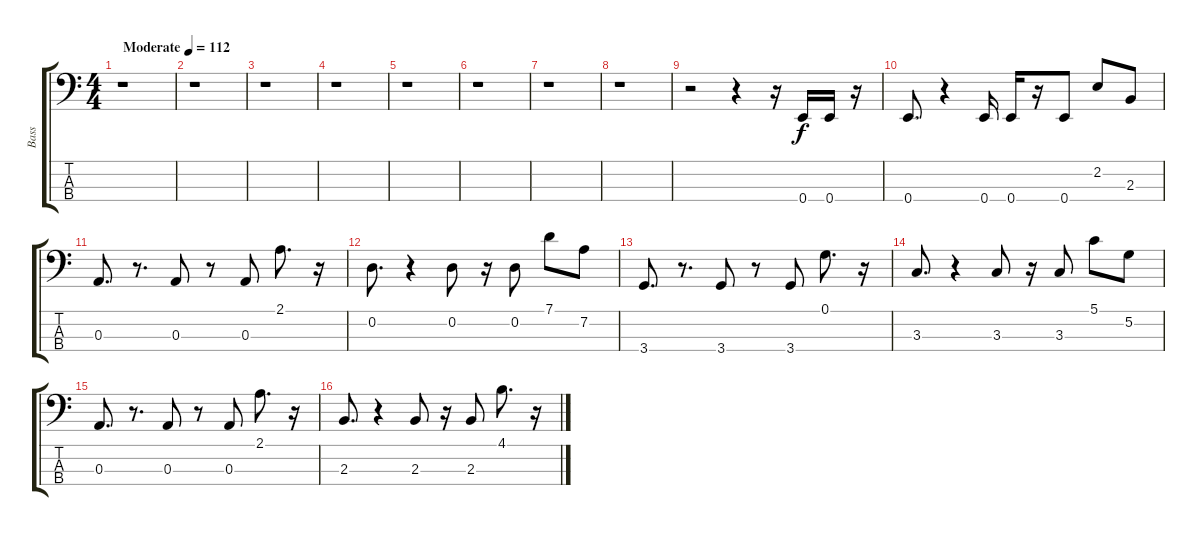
\track ("Bass" "Bass") {instrument electricbassfinger}
\staff {score tabs}
\tuning (G2 D2 A1 E1) {hide}
\ts (4 4)
\tempo (112 "Moderate")
\clef f4
\ks c
r.1{dy f instrument electricbassfinger} |
r.1 |
r.1 |
r.1 |
r.1 |
r.1 |
r.1 |
r.1 |
r.2 r.4 r.16 0.4.16 0.4.16 r.16 |
0.4.8{d} r.4 0.4.16 0.4.16 r.16 0.4.8 2.2.8 2.3.8 |
0.3.8{d} r.8{d} 0.3.8 r.8 0.3.8 2.1.8{d} r.16 |
0.2.8{d} r.4 0.2.8 r.16 0.2.8 7.1.8 7.2.8 |
3.4.8{d} r.8{d} 3.4.8 r.8 3.4.8 0.1.8{d} r.16 |
3.3.8{d} r.4 3.3.8 r.16 3.3.8 5.1.8 5.2.8 |
0.3.8{d} r.8{d} 0.3.8 r.8 0.3.8 2.1.8{d} r.16 |
2.3.8{d} r.4 2.3.8 r.16 2.3.8 4.1.8{d} r.16
